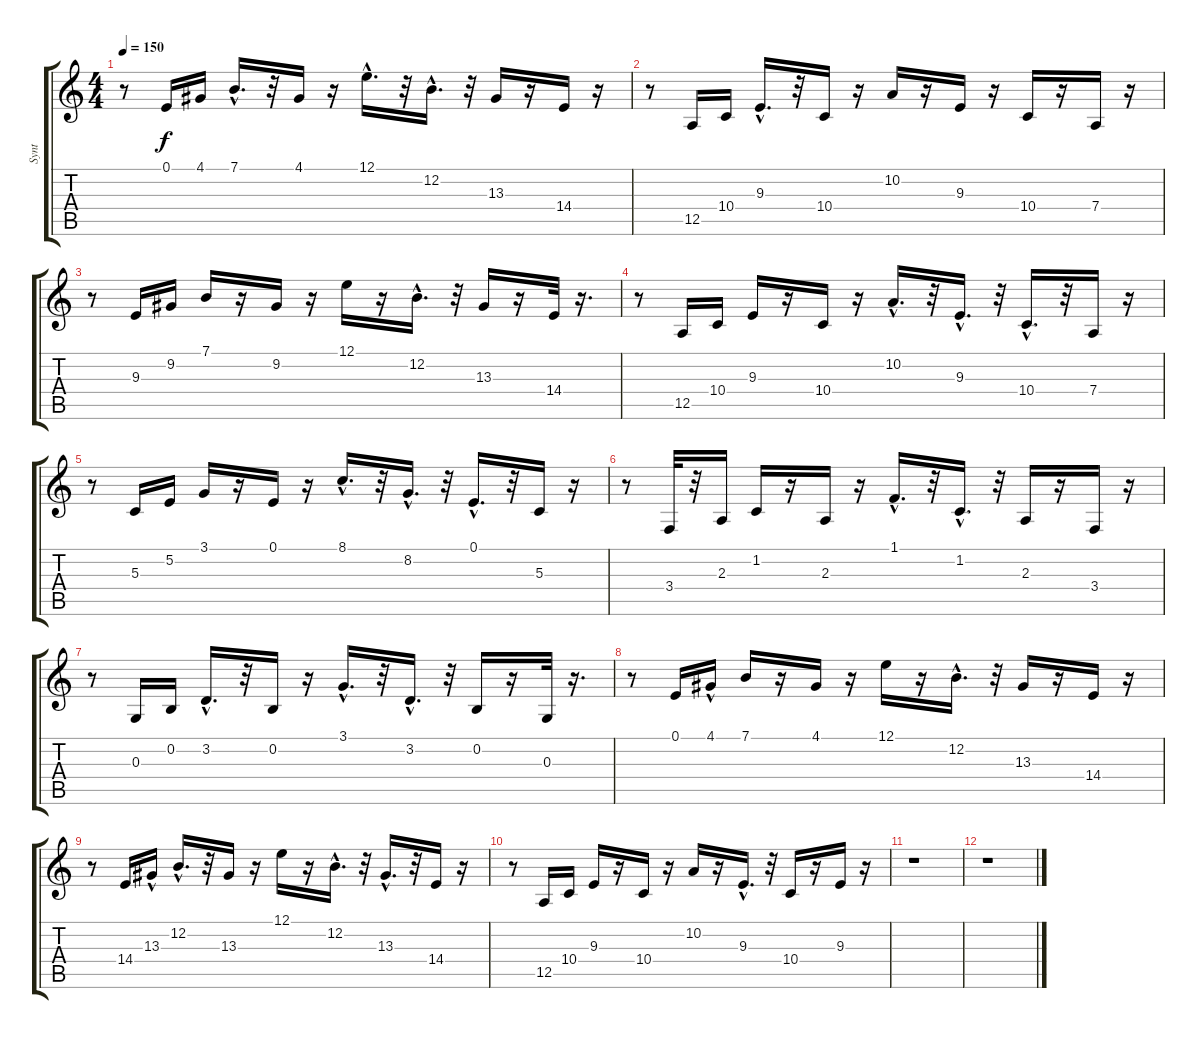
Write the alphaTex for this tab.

\track ("Synt" "Synt") {instrument pizzicatostrings}
\staff {score tabs}
\tuning (E4 B3 G3 D3 A2 E2) {hide}
\ts (4 4)
\tempo 150
\clef g2
\ks c
r.8{dy f} 0.1.16{volume 7} 4.1.16 7.1{hac}.16{d volume 6} r.32 4.1.16{volume 6} r.16 12.1{hac}.16{d volume 6} r.32 12.2{hac}.16{d volume 6} r.32 13.3.16{volume 6} r.16 14.4.16{volume 6} r.16 |
r.8 12.5.16{volume 6} 10.4.16{volume 5} 9.3{hac}.16{d} r.32 10.4.16{volume 5} r.16 10.2.16{volume 5} r.16 9.3.16{volume 5} r.16 10.4.16{volume 5} r.16 7.4.16{volume 5} r.16 |
r.8 9.3.16{volume 4} 9.2.16{volume 4} 7.1.16 r.16 9.2.16{volume 4} r.16 12.1.16{volume 4} r.16 12.2{hac}.16{d volume 4} r.32 13.3.16{volume 4} r.16 14.4.32{volume 4} r.16{d} |
r.8 12.5.16{volume 4} 10.4.16{volume 3} 9.3.16{volume 4} r.16 10.4.16{volume 4} r.16 10.2{hac}.16{d volume 3} r.32 9.3{hac}.16{d volume 3} r.32 10.4{hac}.16{d volume 3} r.32 7.4.16{volume 4} r.16 |
r.8 5.3.16{volume 3} 5.2.16{volume 2} 3.1.16 r.16 0.1.16{volume 2} r.16 8.1{hac}.16{d volume 2} r.32 8.2{hac}.16{d volume 2} r.32 0.1{hac}.16{d volume 2} r.32 5.3.16{volume 2} r.16 |
r.8 3.4.32{volume 2} r.32 2.3.16{volume 2} 1.2.16 r.16 2.3.16{volume 2} r.16 1.1{hac}.16{d volume 2} r.32 1.2{hac}.16{d volume 2} r.32 2.3.16{volume 1} r.16 3.4.16{volume 1} r.16 |
r.8 0.3.16{volume 2} 0.2.16{volume 1} 3.2{hac}.16{d volume 2} r.32 0.2.16{volume 1} r.16 3.1{hac}.16{d volume 1} r.32 3.2{hac}.16{d volume 0} r.32 0.2.16{volume 0} r.16 0.3.32{volume 0} r.16{d} |
r.8 0.1.16{volume 1} 4.1{hac}.16 7.1.16{volume 1} r.16 4.1.16 r.16 12.1.16{volume 0} r.16 12.2{hac}.16{d volume 0} r.32 13.3.16{volume 0} r.16 14.4.16{volume 0} r.16 |
r.8 14.4.16{volume 0} 13.3{hac}.16 12.2{hac}.16{d} r.32 13.3.16 r.16 12.1.16 r.16 12.2{hac}.16{d} r.32 13.3{hac}.16{d} r.32 14.4.16 r.16 |
r.8 12.5.16 10.4.16 9.3.16 r.16 10.4.16 r.16 10.2.16 r.16 9.3{hac}.16{d} r.32 10.4.16 r.16 9.3.16 r.16 |
r.1 |
r.1
